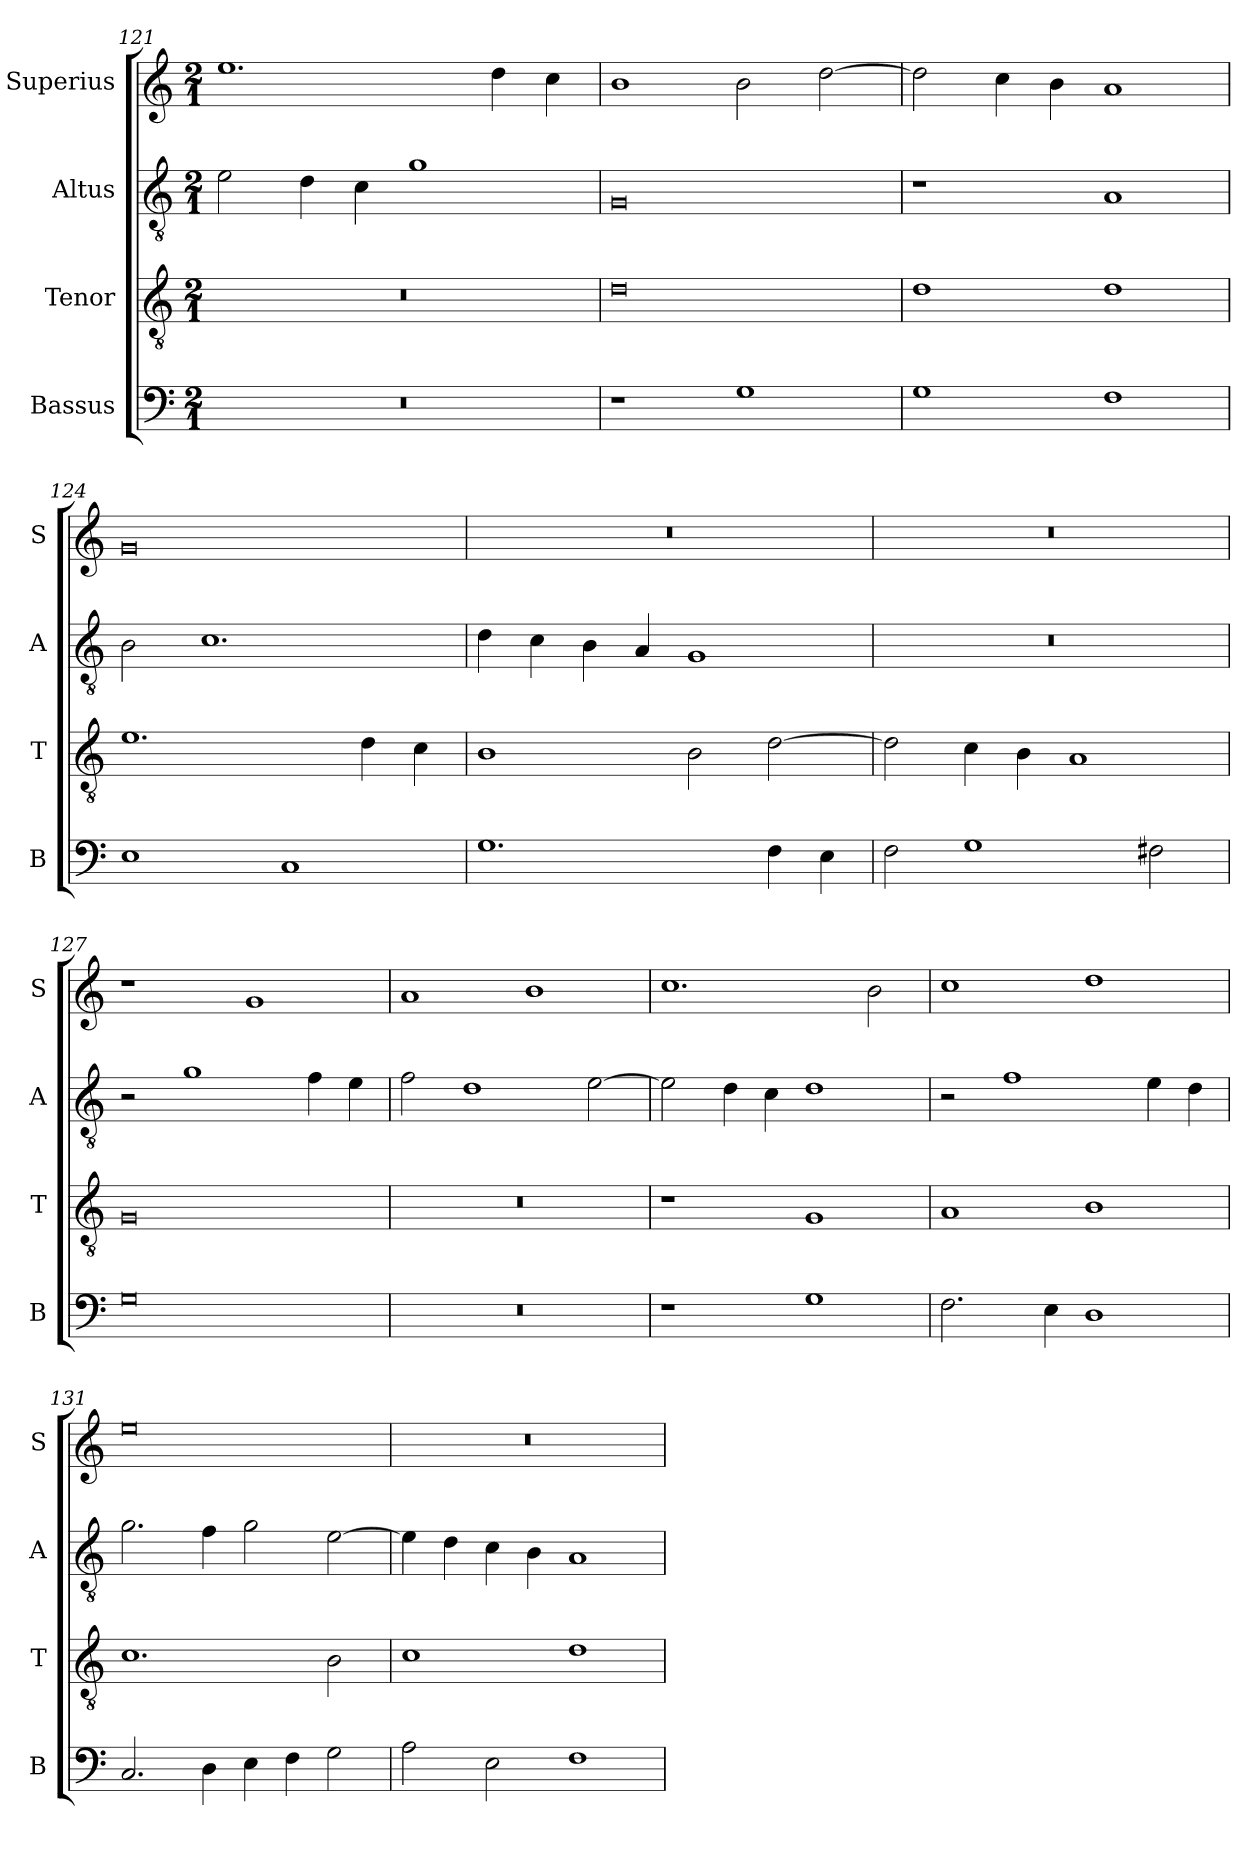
**kern	**kern	**kern	**kern
*part4	*part3	*part2	*part1
*staff4	*staff3	*staff2	*staff1
*I"Bassus	*I"Tenor	*I"Altus	*I"Superius
*I'B	*I'T	*I'A	*I'S
*clefF4	*clefGv2	*clefGv2	*clefG2
*k[]	*k[]	*k[]	*k[]
*M2/1	*M2/1	*M2/1	*M2/1
=121	=121	=121	=121
0r	0r	2e\	1.ee
.	.	4d\	.
.	.	4c\	.
.	.	1g	.
.	.	.	4dd\
.	.	.	4cc\
=122	=122	=122	=122
1r	0d	0G	1b
1G	.	.	2b\
.	.	.	[2dd\
=123	=123	=123	=123
1G	1d	1r	2dd\]
.	.	.	4cc\
.	.	.	4b\
1F	1d	1A	1a
=124	=124	=124	=124
1E	1.e	2B\	0g
.	.	1.c	.
1C	.	.	.
.	4d\	.	.
.	4c\	.	.
=125	=125	=125	=125
1.G	1B	4d\	0r
.	.	4c\	.
.	.	4B\	.
.	.	4A/	.
.	2B\	1G	.
4F\	[2d\	.	.
4E\	.	.	.
=126	=126	=126	=126
2F\	2d\]	0r	0r
1G	4c\	.	.
.	4B\	.	.
.	1A	.	.
2F#X\	.	.	.
=127	=127	=127	=127
0G	0G	2r	1r
.	.	1g	.
.	.	.	1g
.	.	4f\	.
.	.	4e\	.
=128	=128	=128	=128
0r	0r	2f\	1a
.	.	1d	.
.	.	.	1b
.	.	[2e\	.
=129	=129	=129	=129
1r	1r	2e\]	1.cc
.	.	4d\	.
.	.	4c\	.
1G	1G	1d	.
.	.	.	2b\
=130	=130	=130	=130
2.F\	1A	2r	1cc
.	.	1f	.
4E\	.	.	.
1D	1B	.	1dd
.	.	4e\	.
.	.	4d\	.
=131	=131	=131	=131
2.C/	1.c	2.g\	0ee
4D\	.	4f\	.
4E\	.	2g\	.
4F\	.	.	.
2G\	2B\	[2e\	.
=132	=132	=132	=132
2A\	1c	4e\]	0r
.	.	4d\	.
2E\	.	4c\	.
.	.	4B\	.
1F	1d	1A	.
=	=	=	=
*-	*-	*-	*-
